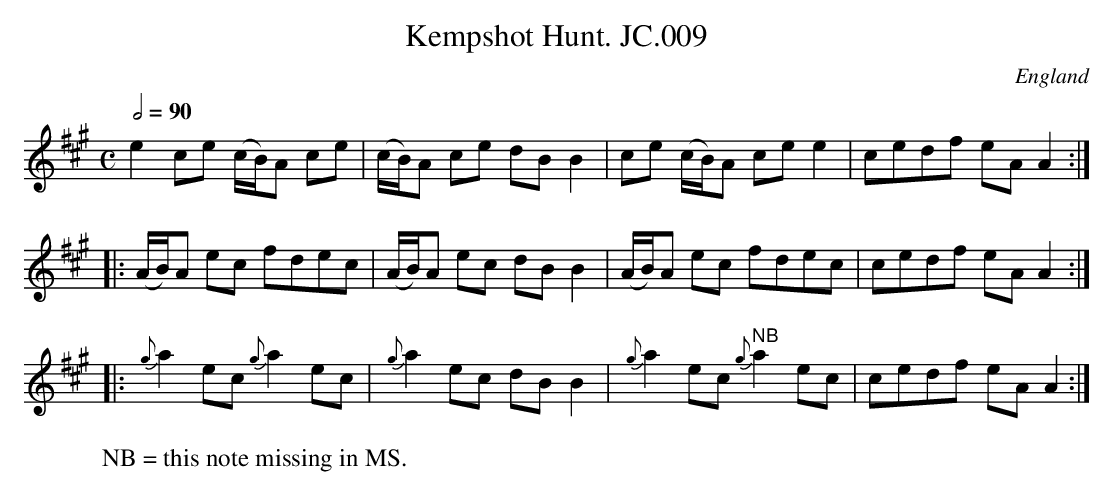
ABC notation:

X:1
T:Kempshot Hunt. JC.009
O:England
M:C
L:1/8
Q:2/4=90
K:A major
e2ce (c/B/)A ce|\
(c/B/)A ce dB B2|ce (c/B/)A cee2|cedf eAA2:|!
|:(A/B/)A ec fdec|(A/B/)A ec dBB2|(A/B/)A ec fdec|cedf eAA2:|!
|:{g}a2ec {g}a2ec|{g}a2ec dBB2|{g}a2ec {g}" NB"a2ec|cedf eAA2:|
W:NB = this note missing in MS.
